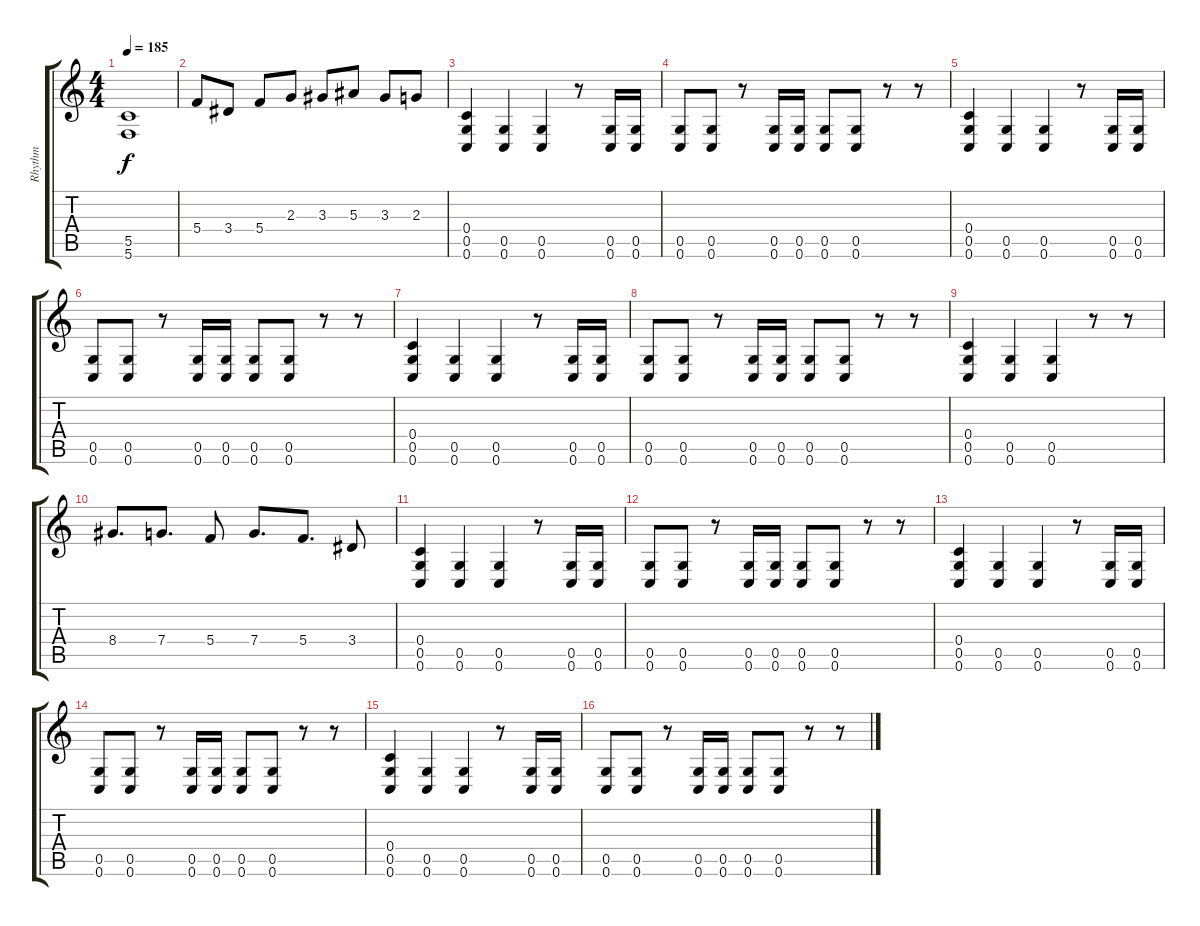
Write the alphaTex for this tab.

\track ("Rhythm" "Rhythm") {instrument distortionguitar}
\staff {score tabs}
\tuning (D4 A3 F3 C3 G2 C2) {hide}
\ts (4 4)
\tempo 185
\clef g2
\ks c
(5.5 5.6).1{dy f} |
5.4.8 3.4.8 5.4.8 2.3.8 3.3.8 5.3.8 3.3.8 2.3.8 |
(0.4 0.5 0.6).4 (0.5 0.6).4 (0.5 0.6).4 r.8 (0.5 0.6).16 (0.5 0.6).16 |
(0.5 0.6).8 (0.5 0.6).8 r.8 (0.5 0.6).16 (0.5 0.6).16 (0.5 0.6).8 (0.5 0.6).8 r.8 r.8 |
(0.4 0.5 0.6).4 (0.5 0.6).4 (0.5 0.6).4 r.8 (0.5 0.6).16 (0.5 0.6).16 |
(0.5 0.6).8 (0.5 0.6).8 r.8 (0.5 0.6).16 (0.5 0.6).16 (0.5 0.6).8 (0.5 0.6).8 r.8 r.8 |
(0.4 0.5 0.6).4 (0.5 0.6).4 (0.5 0.6).4 r.8 (0.5 0.6).16 (0.5 0.6).16 |
(0.5 0.6).8 (0.5 0.6).8 r.8 (0.5 0.6).16 (0.5 0.6).16 (0.5 0.6).8 (0.5 0.6).8 r.8 r.8 |
(0.4 0.5 0.6).4 (0.5 0.6).4 (0.5 0.6).4 r.8 r.8 |
8.4.8{d} 7.4.8{d} 5.4.8 7.4.8{d} 5.4.8{d} 3.4.8 |
(0.4 0.5 0.6).4 (0.5 0.6).4 (0.5 0.6).4 r.8 (0.5 0.6).16 (0.5 0.6).16 |
(0.5 0.6).8 (0.5 0.6).8 r.8 (0.5 0.6).16 (0.5 0.6).16 (0.5 0.6).8 (0.5 0.6).8 r.8 r.8 |
(0.4 0.5 0.6).4 (0.5 0.6).4 (0.5 0.6).4 r.8 (0.5 0.6).16 (0.5 0.6).16 |
(0.5 0.6).8 (0.5 0.6).8 r.8 (0.5 0.6).16 (0.5 0.6).16 (0.5 0.6).8 (0.5 0.6).8 r.8 r.8 |
(0.4 0.5 0.6).4 (0.5 0.6).4 (0.5 0.6).4 r.8 (0.5 0.6).16 (0.5 0.6).16 |
(0.5 0.6).8 (0.5 0.6).8 r.8 (0.5 0.6).16 (0.5 0.6).16 (0.5 0.6).8 (0.5 0.6).8 r.8 r.8
